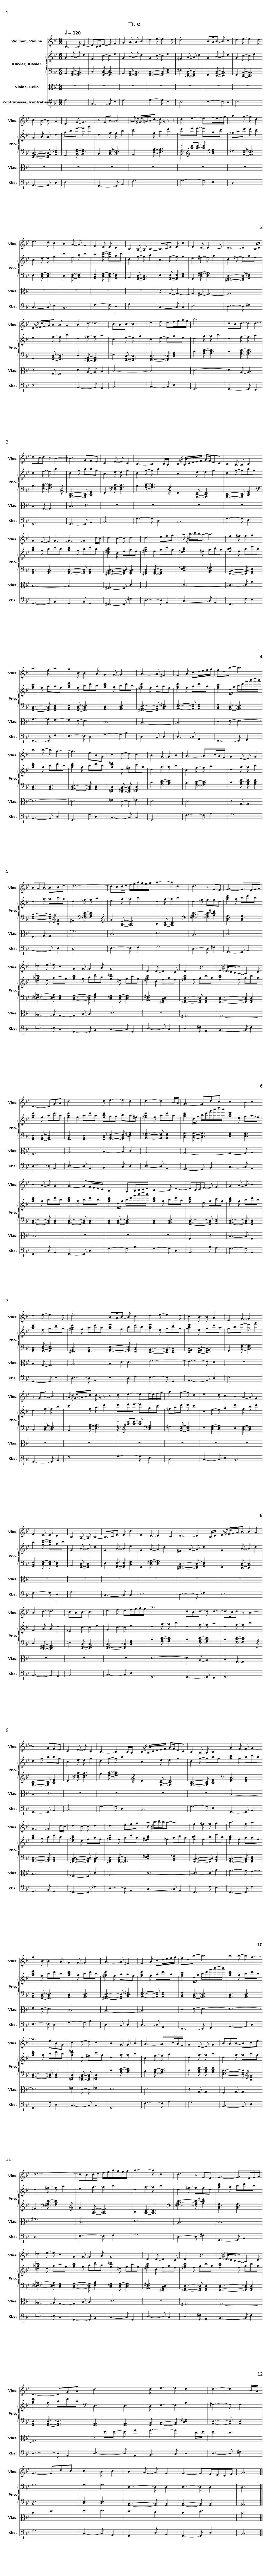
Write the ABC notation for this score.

X:1
%%score 1 { 2 | ( 3 4 ) } 5 6
L:1/8
Q:1/4=120
M:6/8
I:linebreak $
K:Bb
V:1 treble
V:2 treble
V:3 bass
V:4 bass
V:5 alto
V:6 bass-8
V:1
 B,3- B, D2- | DB,/C/E- E F2 | G2 A- A B2 | d2 e- e2 d |$ .d6 | %5
 B>AB- B c2 | d2 e- e2 d | c2 B- B A2 | E2 G- G3 | z GB- B3 |$ %10
 _A/ z/8 G3/8=A/B/d- d/ z/ z z | d e2- ef/e/f/g/ | a2 g- g d2 | e3 d c2 | B2 A- A G2 |$ %15
 F2 E- E D2 | B,2 A,- A, B,2- | B,>CE- E c2 | E2 D- D2 C | D3- D2 B,/D/ |$ %20
 E/ z/8 F3/8G/A/B- B A2 | B2 d- d3 | cBc- c3 | e2 f ef/g/a/g/ | b6 |$ %25
 dcd- d d2- | d>cd z B2- | B3 GFE | C2 E- E C2 | B,3- B,2 B,/A,/ |$ %30
 B,/ z/8 A,3/8C/D/E/F/ G/F/DC | B,2 A,- A, B,2 | G2 F- F G2- | G3- G2 d/c/ |$ d2 c- c d2 | %35
 d3 efg | a/ z/8 b3/8c'/b/a- a3 | f2 ^f- f g2 | a3 f a2 |$ g2 B- B2 A | %40
 G2 G- G3 | A3- A ^F2 | F2 A cd/e/f/g/ | fdb- b3 |$ b2 b- b g2- | %45
 g3 eBG | c2 d- d c2 | B2 G- G B2 | A3- A>cA/F/ | G2 E- E G2 |$ %50
 BAB- Bce | d6- | dcd/e/ f/g/b/a/g/a/ | b3- b d2 |$ d3 z GF | %55
 G3- G>FG/A/ | _d2 e- e c2 | G2 G- G2 A | .G6 |$ D2 D- D2 C | %60
 D3 z3 | E/ z/8 D3/8C/B,/A,- A,2 C | D3- DGA | d6 |$ d e2- e d2 | %65
 d3- d2 B/A/ | G3- Gdc | c3 B c2 | B2 A- A G2 |$ G3- GF/E/D/C/ | %70
 A,3 G,A,/B,/C/D/ | B,3- B, D2- | DB,/C/E- E F2 | G2 A- A B2 |$ d2 e- e2 d | %75
 .d6 | B>AB- B c2 | d2 e- e2 d | c2 B- B A2 |$ E2 G- G3 | %80
 z GB- B3 | _A/ z/8 G3/8=A/B/d- d/ z/ z z | d e2- ef/e/f/g/ |$ a2 g- g d2 | e3 d c2 | %85
 B2 A- A G2 | F2 E- E D2 | B,2 A,- A, B,2- | B,>CE- E c2 |$ E2 D- D2 C | %90
 D3- D2 B,/D/ | E/ z/8 F3/8G/A/B- B A2 | B2 d- d3 | cBc- c3 |$ e2 f ef/g/a/g/ | %95
 b6 | dcd- d d2- | d>cd z B2- | B3 GFE | C2 E- E C2 |$ %100
 B,3- B,2 B,/A,/ | B,/ z/8 A,3/8C/D/E/F/ G/F/DC | B,2 A,- A, B,2 | G2 F- F G2- |$ G3- G2 d/c/ | %105
 d2 c- c d2 | d3 efg | a/ z/8 b3/8c'/b/a- a3 | f2 ^f- f g2 |$ a3 f a2 | %110
 g2 B- B2 A | G2 G- G3 | A3- A ^F2 | F2 A cd/e/f/g/ |$ fdb- b3 | %115
 b2 b- b g2- | g3 eBG | c2 d- d c2 | B2 G- G B2 |$ A3- A>cA/F/ | %120
 G2 E- E G2 | BAB- Bce | d6- | dcd/e/ f/g/b/a/g/a/ |$ b3- b d2 | %125
 d3 z GF | G3- G>FG/A/ | _d2 e- e c2 | G2 G- G2 A |$ .G6 | %130
 D2 D- D2 C | D3 z3 | E/ z/8 D3/8C/B,/A,- A,2 C | D3- DGA |$ d6 | %135
 d e2- e d2 | d3- d2 B/A/ | G3- Gdc | c3 B c2 | B2 A- A G2 |$ %140
 G3- GF/E/D/F/ | G6 |] %142
V:2
 G2 B- B d2 | F2 c- c e2 | G2 B- B d2 | G2 c- c e2 |$ ^F2 A- A d2 | %5
 G2 B- B d2 | G2 c- c e2 | G2 A- A d2 | gbe'- e' g'2 | d2 f- f b2 |$ %10
 c'2 f a d'2 | d'e'e'- e'gc' | ^fad'- d' c'2 | c2 e- e g2 | d'2 f b d'2 |$ %15
 c'2 [gc'e']- [gc'e']ad' | d2 g- g b2 | c2 g- g g2 | e2 ^f- f a2 | d2 ^f- faf |$ %20
 e2 f- f b2 | d2 ^f- f a2 | c2 e- e g2 | c2 e- ege | d2 g- g b2 |$ %25
 d2 f- f a2 | d2 f- f b2 | d2 g bbg | c2 e- e g2 | d2 g- g b2 |$ %30
 c2 e- e g2 | d2 g- gbg | [gbd']2 g bd'b | [gbd']2 g bd'b |$ [d^fac']2 d faf | %35
 [^fad']2 f ad'a | [e^fac']2 =f ac'a | [fbc']2 f be'b | [fac']2 f aaf |$ [gbe']2 f bd'b | %40
 [gbd']2 g bd'b | [^fad']2 f aaf | [fad']2 f ad'a | [fac']2 d/g/ b/d'/g'/b'/d''/b'/ |$ [gbd']2 g bd'b | %45
 [gbd']2 g bd'b | [gc'=e']2 d ^fc'g | d2 g- g b2 | c2 f- f a2 | d2 g- g b2 |$ %50
 d2 g- gbg | d2 ^f- f a2 | e2 g- g b2 | d2 g- g b2 |$ d2 ^f- ffd | %55
 [gbd']2 g bd'b | [=e_a_d']2 e ac'g | [gbd']2 g be'b | [gc'=e']2 =e gc'g |$ [^fad']2 d faf | %60
 [^fad']2 f ad'a | [fbd']2 f ad'a | [fad']2 f ad'a | [fad']2 f ad'a |$ [fbd']gg ba^f | %65
 [^fad']2 f ad'a | [gbd']2 d/g/ b/d'/g'/b'/d''/b'/ | [gc'e']2 e ga^f | [gbd']2 g bd'b |$ [gbd']2 g bd'b | %70
 [gbd']2 d/g/ b/d'/g'/b'/d''/b'/ | [gbd']2 g bd'a | [fbd']2 e gc'g | [gbd']2 g bd'b |$ [gbd']2 e gc'g | %75
 [^fad']2 f ad'a | [gbe']2 f bd'b | [gbe']2 e gc'g | [gac'e']2 e gd'a |$ gbe'- e' g'2 | %80
 d2 f- f b2 | c'2 f a d'2 | d'e'e'- e'gc' |$ ^fad'- d' c'2 | c2 e- e g2 | %85
 d'2 f b d'2 | c'2 [gc'e']- [gc'e']ad' | G2 B- B d2 | G2 B- B e2 |$ G2 A- A d2 | %90
 ^F2 A- A d2 | G2 B- B d2 | F2 A- A d2 | =E2 c- c e2 |$ G2 c- c e2 | %95
 d2 g- g b2 | d2 f- f a2 | d2 f- f b2 | d2 g bbg | c2 e- e g2 |$ %100
 d2 g- g b2 | c2 e- e g2 | d2 g- gbg | [gbd']2 g bd'b |$ [gbd']2 g bd'b | %105
 [d^fac']2 d faf | [^fad']2 f ad'a | [e^fac']2 =f ac'a | [fbc']2 f be'b |$ [fac']2 f aaf | %110
 [gbe']2 f bd'b | [gbd']2 g bd'b | [^fad']2 f aaf | [fad']2 f ad'a |$ [fac']2 d/g/ b/d'/g'/b'/d''/b'/ | %115
 [gbd']2 g bd'b | [gbd']2 g bd'b | [gc'=e']2 d ^fc'g | d2 g- g b2 |$ c2 f- f a2 | %120
 d2 g- g b2 | d2 g- gbg | d2 ^f- f a2 | e2 g- g b2 |$ d2 g- g b2 | %125
 d2 ^f- ffd | [gbd']2 g bd'b | [=e_a_d']2 e ac'g | [gbd']2 g be'b |$ [gc'=e']2 =e gc'g | %130
 [^fad']2 d faf | [^fad']2 f ad'a | [fbd']2 f ad'a | [fad']2 f ad'a |$[K:bass] D,3 D,3 | %135
 D, E,2- E, A,2 | ^F,3- F, F,2 | G,6 | G,3 G,3 | D,3- D, D,2 |$ %140
 D,3- D, D,2 | D,6 |] %142
V:3
 B,,2 [G,,B,,D,]- [G,,B,,D,]3 | D,2 [G,,C,E,]- [G,,C,E,]3 | B,,2 [G,,B,,D,]- [G,,B,,D,]3 | [G,,B,,D,]3- [G,,B,,D,] [C,E,G,]2 |$ ^F,2 [^F,,A,,D,]- [F,,A,,D,]3 | %5
 G,,2 [F,,B,,D,]- [F,,B,,D,]3 | G,,2 [E,,G,,C,]- [E,,G,,C,]3 | [E,,G,,A,,C,]3- [E,,G,,A,,C,] [A,,D,^F,]2 | G,,2 [B,,E,G,]- [B,,E,G,]3 | B,,2 [B,,D,F,]- [B,,D,F,]3 |$ %10
 A,,2 [D,F,A,]- [D,F,A,]3 | z[K:treble] [gc'][gc']- [gc'][K:bass] [C,E,G,]2 | ^F,2 [A,,D,F,]- [A,,D,F,]3 | E,2 [C,E,G,]- [C,E,G,]3 | D,2 [B,,D,F,]- [B,,D,F,]3 |$ %15
 [A,,C,F,]2 [C,E,G,]- [C,E,G,] [A,,D,^F,]2 | B,,2 [G,,B,,D,]- [G,,B,,D,]3 | E,2 [G,,B,,E,]- [G,,B,,E,] [C,E,G,]2 | G,,2 [D,^F,A,]- [D,F,A,]3 | [^F,,A,,D,]3- [F,,A,,D,] [A,,D,^F,]2 |$ %20
 G,,2 [F,,B,,D,]- [F,,B,,D,]3 | D,2 [D,,^F,,A,,]- [D,,F,,A,,]3 | =E,2 [E,,G,,C,]- [E,,G,,C,]3 | [E,,G,,C,]3- [E,,G,,C,] [C,E,G,]2 | B,2 [G,B,D]- [G,B,D]3 |$ %25
 B,2 [F,A,D]- [F,A,D]3 | B,2 [F,B,D]- [F,B,D]3 |[K:treble] [G,B,D]3- [G,B,D] [B,EG]2 | E2[K:bass] [E,G,C]- [E,G,C]3 | B,2 [G,B,D]- [G,B,D]3 |$ %30
[K:treble] E2 [G,CE]- [G,CE]3 | [G,B,D]3- [G,B,D] [B,EG]2 |[K:bass] [G,,B,,D,]3 [G,,B,,D,]3 | [G,,B,,D,]3- [G,,B,,D,] [G,,B,,D,]2 |$ [^F,,A,,C,D,]3- [F,,A,,C,D,] [F,,A,,C,D,]2 | %35
 [^F,,A,,D,]2 [F,,A,,D,]- [F,,A,,D,]3 | [C,E,^F,A,]3 [A,,C,=F,]3 | [F,,B,,C,]3- [F,,B,,C,] [G,,B,,E,]2 | [F,,A,,C,]3- [F,,A,,C,] [F,,A,,C,E,]2 |$ [G,,B,,E,]2 [F,,B,,D,]- [F,,B,,D,]3 | %40
 [G,,B,,D,]3 [G,,B,,D,]3 | [^F,,A,,D,]3- [F,,A,,D,] [A,,C,D,^F,]2 | [A,,D,F,]3- [A,,D,F,] [A,,D,F,]2 | [A,,C,F,]2 [G,,B,,D,]- [G,,B,,D,]3 |$ [G,,B,,D,]3 [G,,B,,D,]3 | %45
 [G,,B,,D,]3- [G,,B,,D,] [G,,B,,D,]2 | [=E,,G,,C,]2 [D,,^F,,A,,C,]- [D,,F,,A,,C,] [_E,,G,,C,]2 | B,2 [G,B,D]- [G,B,D]3 | A,2 [F,A,C]- [F,A,C]3 | B,2 [G,B,E]- [G,B,E] [G,B,E]2 |$ %50
 [D,F,B,]3- [D,F,B,][K:treble] [B,EG]2 | ^F2[K:bass] [^F,A,D]- [F,A,D]3 |[K:treble] G2 [G,B,E]- [G,B,E]3 | B,2 [G,B,D]- [G,B,D]3 |$[K:bass] [^F,A,D]3- [F,A,D] [A,CD^F]2 | %55
 [B,,D,G,]3 [B,,D,G,]3 | [_D,=E,_A,]3- [D,E,A,] [C,E,G,]2 | [B,,D,G,]3- [B,,D,G,] [E,G,B,]2 | [C,=E,G,]2 [C,E,G,]- [C,E,G,]3 |$ [A,,D,^F,]3 [^F,,A,,C,D,]3 | %60
 [^F,,A,,D,]3- [F,,A,,D,] [F,,A,,D,]2 | [F,,B,,D,]3- [F,,B,,D,] [F,,A,,D,]2 | [F,,A,,D,]2 [F,,A,,D,]- [F,,A,,D,]3 | [F,,A,,D,]3 [F,,A,,D,]3 |$ [F,,B,,D,] [G,,B,,E,]2- [G,,B,,E,] [C,D,^F,A,]2 | %65
 [A,,D,^F,]3- [A,,D,F,] [A,,D,F,]2 | [B,,D,G,]2 [B,,D,G,]- [B,,D,G,]3 | [C,E,G,]3 [C,E,G,]3 | [G,,B,,D,]3- [G,,B,,D,] [G,,B,,D,]2 |$ [G,,B,,D,]3- [G,,B,,D,] [G,,B,,D,]2 | %70
 [G,,B,,D,]2 [G,,B,,D,]- [G,,B,,D,]3 | [G,,B,,D,]3 [G,,B,,D,]3 | [F,,B,,D,]3- [F,,B,,D,] [G,,C,E,]2 | [G,,B,,D,]3- [G,,B,,D,] [F,,B,,D,]2 |$ [G,,B,,D,]2 [G,,C,E,]- [G,,C,E,]3 | %75
 [^F,,A,,D,]3 [F,,A,,D,]3 | [G,,B,,E,]3- [G,,B,,E,] [F,,B,,D,]2 | [E,,G,,B,,]3- [E,,G,,B,,] [E,,G,,C,]2 | [E,,G,,A,,C,]2 [E,,G,,A,,C,]- [E,,G,,A,,C,]3 |$ G,,2 [B,,E,G,]- [B,,E,G,]3 | %80
 B,,2 [B,,D,F,]- [B,,D,F,]3 | A,,2 [D,F,A,]- [D,F,A,]3 | z[K:treble] [gc'][gc']- [gc'][K:bass] [C,E,G,]2 |$ ^F,2 [A,,D,F,]- [A,,D,F,]3 | E,2 [C,E,G,]- [C,E,G,]3 | %85
 D,2 [B,,D,F,]- [B,,D,F,]3 | [A,,C,F,]2 [C,E,G,]- [C,E,G,] [A,,D,^F,]2 | B,,2 [G,,B,,D,]- [G,,B,,D,]3 | E,2 [G,,B,,E,]- [G,,B,,E,] [C,E,G,]2 |$ G,,2 [D,^F,A,]- [D,F,A,]3 | %90
 [^F,,A,,D,]3- [F,,A,,D,] [A,,D,^F,]2 | G,,2 [F,,B,,D,]- [F,,B,,D,]3 | D,2 [D,,^F,,A,,]- [D,,F,,A,,]3 | =E,2 [E,,G,,C,]- [E,,G,,C,]3 |$ [E,,G,,C,]3- [E,,G,,C,] [C,E,G,]2 | %95
 B,2 [G,B,D]- [G,B,D]3 | B,2 [F,A,D]- [F,A,D]3 | B,2 [F,B,D]- [F,B,D]3 |[K:treble] [G,B,D]3- [G,B,D] [B,EG]2 | E2[K:bass] [E,G,C]- [E,G,C]3 |$ %100
 B,2 [G,B,D]- [G,B,D]3 |[K:treble] E2 [G,CE]- [G,CE]3 | [G,B,D]3- [G,B,D] [B,EG]2 |[K:bass] [G,,B,,D,]3 [G,,B,,D,]3 |$ [G,,B,,D,]3- [G,,B,,D,] [G,,B,,D,]2 | %105
 [^F,,A,,C,D,]3- [F,,A,,C,D,] [F,,A,,C,D,]2 | [^F,,A,,D,]2 [F,,A,,D,]- [F,,A,,D,]3 | [C,E,^F,A,]3 [A,,C,=F,]3 | [F,,B,,C,]3- [F,,B,,C,] [G,,B,,E,]2 |$ [F,,A,,C,]3- [F,,A,,C,] [F,,A,,C,E,]2 | %110
 [G,,B,,E,]2 [F,,B,,D,]- [F,,B,,D,]3 | [G,,B,,D,]3 [G,,B,,D,]3 | [^F,,A,,D,]3- [F,,A,,D,] [A,,C,D,^F,]2 | [A,,D,F,]3- [A,,D,F,] [A,,D,F,]2 |$ [A,,C,F,]2 [G,,B,,D,]- [G,,B,,D,]3 | %115
 [G,,B,,D,]3 [G,,B,,D,]3 | [G,,B,,D,]3- [G,,B,,D,] [G,,B,,D,]2 | [=E,,G,,C,]2 [D,,^F,,A,,C,]- [D,,F,,A,,C,] [_E,,G,,C,]2 | B,2 [G,B,D]- [G,B,D]3 |$ A,2 [F,A,C]- [F,A,C]3 | %120
 B,2 [G,B,E]- [G,B,E] [G,B,E]2 | [D,F,B,]3- [D,F,B,][K:treble] [B,EG]2 | ^F2[K:bass] [^F,A,D]- [F,A,D]3 |[K:treble] G2 [G,B,E]- [G,B,E]3 |$ B,2 [G,B,D]- [G,B,D]3 | %125
[K:bass] [^F,A,D]3- [F,A,D] [A,CD^F]2 | [B,,D,G,]3 [B,,D,G,]3 | [_D,=E,_A,]3- [D,E,A,] [C,E,G,]2 | [B,,D,G,]3- [B,,D,G,] [E,G,B,]2 |$ [C,=E,G,]2 [C,E,G,]- [C,E,G,]3 | %130
 [A,,D,^F,]3 [^F,,A,,C,D,]3 | [^F,,A,,D,]3- [F,,A,,D,] [F,,A,,D,]2 | [F,,B,,D,]3- [F,,B,,D,] [F,,A,,D,]2 | [F,,A,,D,]2 [F,,A,,D,]- [F,,A,,D,]3 |$ [F,,A,,]3 [F,,A,,]3 | %135
 [F,,B,,] [G,,B,,]2- [G,,B,,] [C,D,^F,]2 | [A,,D,]3- [A,,D,] [A,,D,]2 | [B,,D,]6 | [C,E,]3 [C,E,]3 | [G,,B,,]3- [G,,B,,] [G,,B,,]2 |$ %140
 [G,,B,,]3- [G,,B,,] [G,,B,,]2 | [G,,B,,]6 |] %142
V:4
 x6 | x6 | x6 | x6 |$ x6 | %5
 x6 | x6 | x6 | x6 | x6 |$ %10
 x6 | .[B,,D,G,]6[K:treble][K:bass] | x6 | x6 | x6 |$ %15
 x6 | x6 | x6 | x6 | x6 |$ %20
 x6 | x6 | x6 | x6 | x6 |$ %25
 x6 | x6 |[K:treble] x6 | x2[K:bass] x4 | x6 |$ %30
[K:treble] x6 | x6 |[K:bass] x6 | x6 |$ x6 | %35
 x6 | x6 | x6 | x6 |$ x6 | %40
 x6 | x6 | x6 | x6 |$ x6 | %45
 x6 | x6 | x6 | x6 | x6 |$ %50
 x4[K:treble] x2 | x2[K:bass] x4 |[K:treble] x6 | x6 |$[K:bass] x6 | %55
 x6 | x6 | x6 | x6 |$ x6 | %60
 x6 | x6 | x6 | x6 |$ x6 | %65
 x6 | x6 | x6 | x6 |$ x6 | %70
 x6 | x6 | x6 | x6 |$ x6 | %75
 x6 | x6 | x6 | x6 |$ x6 | %80
 x6 | x6 | .[B,,D,G,]6[K:treble][K:bass] |$ x6 | x6 | %85
 x6 | x6 | x6 | x6 |$ x6 | %90
 x6 | x6 | x6 | x6 |$ x6 | %95
 x6 | x6 | x6 |[K:treble] x6 | x2[K:bass] x4 |$ %100
 x6 |[K:treble] x6 | x6 |[K:bass] x6 |$ x6 | %105
 x6 | x6 | x6 | x6 |$ x6 | %110
 x6 | x6 | x6 | x6 |$ x6 | %115
 x6 | x6 | x6 | x6 |$ x6 | %120
 x6 | x4[K:treble] x2 | x2[K:bass] x4 |[K:treble] x6 |$ x6 | %125
[K:bass] x6 | x6 | x6 | x6 |$ x6 | %130
 x6 | x6 | x6 | x6 |$ x6 | %135
 x6 | x6 | x6 | x6 | x6 |$ %140
 x6 | x6 |] %142
V:5
 z6 | z6 | z6 | z6 |$ z6 | %5
 z6 | z6 | z6 | z6 | z6 |$ %10
 z6 | z6 | z6 | z6 | z6 |$ %15
 z6 | z6 | z2 G,- G,3- | G,2 ^F,- F,3- | F,6 |$ %20
 z2 F,- F,3 | D2 A,- A, B,2 | C6- | C6 | D6- |$ %25
 D2 A,- A,3 | B,2 F,- F,3 | B,3 z3 | z6 | z6 |$ %30
 z6 | z6 | B,6- | B,6 |$ ^F,3- F, C2 | %35
 A,6 | C6- | C3- C G2 | F3- F E2- |$ E2 D- D3 | %40
 B,6 | A,6- | A,6 | C2 D- D3- |$ D6- | %45
 D6 | =E2 C- C _E2 | D6 | C6 | z2 G,- G,3 |$ %50
 F,2 G,- G,3 | ^F6 | B,6 | D6 |$ A,6 | %55
 B,6 | _A,3- A, G,2- | G,2 B,- B,3 | C6 |$ z6 | %60
 ^F,6 | F,6- | F,6 | A,6 |$ B,3- B, C2 | %65
 A,6 | G,6- | G,3- G, A,2 | B,6 |$ z6 | %70
 z6 | z6 | F,3 z3 | B,3- B, F,2 |$ B,2 G,- G,3 | %75
 A,6 | B,2 D- D3 | E6- | E3- E D2 |$ z6 | %80
 z6 | z6 | z6 |$ z6 | z6 | %85
 z6 | z6 | z6 | z6 |$ z6 | %90
 z6 | z6 | z6 | z6 |$ z6 | %95
 D6- | D2 A,- A,3 | B,2 F,- F,3 | B,3 z3 | z6 |$ %100
 z6 | z6 | z6 | B,6- |$ B,6 | %105
 ^F,3- F, C2 | A,6 | C6- | C3- C G2 |$ F3- F E2- | %110
 E2 D- D3 | B,6 | A,6- | A,6 |$ C2 D- D3- | %115
 D6- | D6 | =E2 C- C _E2 | D6 |$ C6 | %120
 z2 G,- G,3 | F,2 G,- G,3 | ^F6 | B,6 |$ D6 | %125
 A,6 | B,6 | _A,3- A, G,2- | G,2 B,- B,3 |$ C6 | %130
 z6 | ^F,6 | F,6- | F,6 |$ z dd- d f2 | %135
 f3- f2 c/d/ | d3 c3 | B3 d3 | e3 e3 | d3 c3 |$ %140
 B3 d3 | B6 |] %142
V:6
 G,6 | B,,3- B,, E,2 | G,6 | G,3- G, E,2 |$ D,6 | %5
 E,3- E, D,2 | E,6 | A,,3- A,, D,2 | E,6 | G,,3- G,, B,,2 |$ %10
 F,6 | G,3- G, E,2 | D,6 | C,3- C, E,2 | B,,6 |$ %15
 F,3- F, D,2 | G,6 | C,3- C, C,2 | E,6 | D,3- D, ^F,2 |$ %20
 E,6 | B,,3- B,, A,,2 | C,6 | C,3- C, E,2 | G,,6 |$ %25
 G,,3- G,, F,,2 | G,,6 | G,,3- G,, B,,2 | C,6 | G,3- G, D,2 |$ %30
 C,6 | G,3- G, E,2 | G,,3- G,, B,,2 | G,,3 B,, G,,2 |$ ^F,,3- F,, ^F,2 | %35
 D,3- D, A,,2 | C,3- C, A,,2 | F,,3 F, E,2 | F,,3- F,, F,2 |$ E,3- E, D,2 | %40
 G,3- G, B,2 | D,3 C, D,2 | D,3- D, A,,2 | F,,3- F,, G,,2 |$ B,,3- B,, D,2 | %45
 G,,3 G, D,2 | C,3- C, C,2 | G,,6 | F,3- F, A,2 | G,6 |$ %50
 B,,3- B,, E,2 | D,6 | E,3- E, F,2 | G,6 |$ D,3- D, ^F,2 | %55
 G,,3- G,, B,,2 | _D,3 =E, C,2 | G,,3- G,, B,,2 | C,3- C, G,,2 |$ D,3- D, C,2 | %60
 D,3 ^F, A,,2 | B,,3- B,, F,2 | D,3- D, A,,2 | D,3- D, A,,2 |$ B,,3 C, D,2 | %65
 D,3- D, A,,2 | G,,3- G,, B,,2 | C,3- C, A,,2 | G,,3 D, B,,2 |$ G,,3- G,, D,2 | %70
 G,3- G, B,2 | G,3- G, D,2 | B,,3 B, A,2 | G,3- G, B,,2 |$ G,,3- G,, E,2 | %75
 D,3- D, A,,2 | E,3 D, F,2 | E,3- E, G,,2 | A,,3- A,, D,2 |$ E,6 | %80
 G,,3- G,, B,,2 | F,6 | G,3- G, E,2 |$ D,6 | C,3- C, E,2 | %85
 B,,6 | F,3- F, D,2 | G,6 | C,3- C, C,2 |$ E,6 | %90
 D,3- D, ^F,2 | E,6 | B,,3- B,, A,,2 | C,6 |$ C,3- C, E,2 | %95
 G,,6 | G,,3- G,, F,,2 | G,,6 | G,,3- G,, B,,2 | C,6 |$ %100
 G,3- G, D,2 | C,6 | G,3- G, E,2 | G,,3- G,, B,,2 |$ G,,3 B,, G,,2 | %105
 ^F,,3- F,, ^F,2 | D,3- D, A,,2 | C,3- C, A,,2 | F,,3 F, E,2 |$ F,,3- F,, F,2 | %110
 E,3- E, D,2 | G,3- G, B,2 | D,3 C, D,2 | D,3- D, A,,2 |$ F,,3- F,, G,,2 | %115
 B,,3- B,, D,2 | G,,3 G, D,2 | C,3- C, C,2 | G,,6 |$ F,3- F, A,2 | %120
 G,6 | B,,3- B,, E,2 | D,6 | E,3- E, F,2 |$ G,6 | %125
 D,3- D, ^F,2 | G,,3- G,, B,,2 | _D,3 =E, C,2 | G,,3- G,, B,,2 |$ C,3- C, G,,2 | %130
 D,3- D, C,2 | D,3 ^F, A,,2 | B,,3- B,, F,2 | D,3- D, A,,2 |$ D,3- D, A,,2 | %135
 B,,3 C, D,2 | D,3- D, ^F,2 | G,6 | C,3- C, A,,2 | G,,3 D, B,,2 |$ %140
 G,,3- G,, D,2 | B,,6 |] %142
